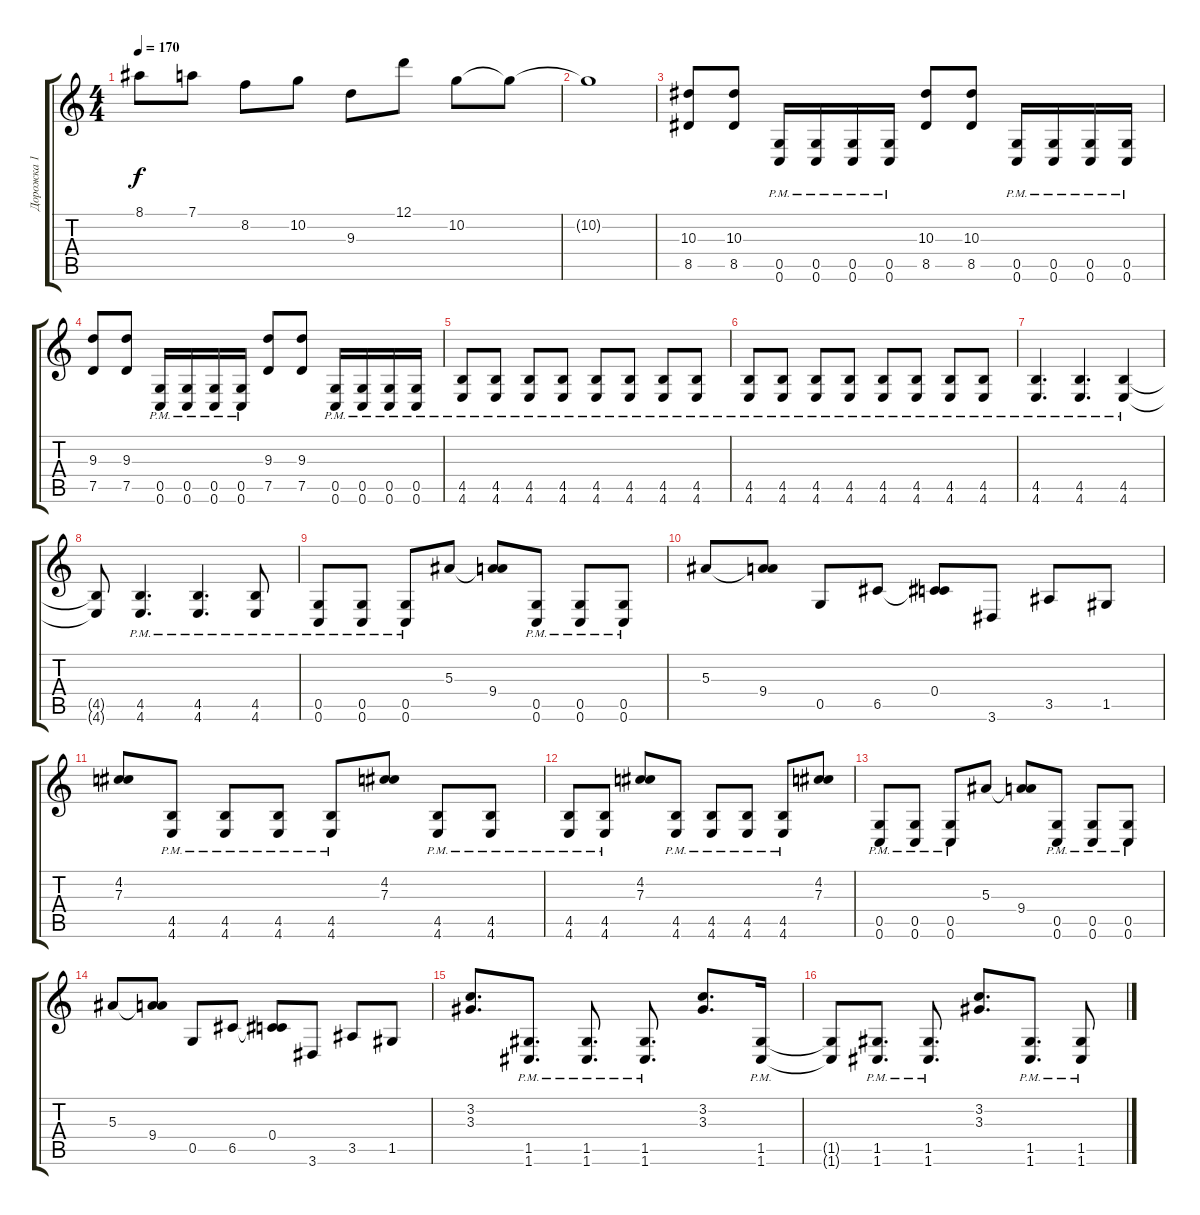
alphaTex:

\track ("Дорожка 1" "Дорожка 1") {instrument distortionguitar}
\staff {score tabs}
\tuning (D4 A3 F3 C3 G2 C2) {hide}
\ts (4 4)
\tempo 170
\clef g2
\ks c
8.1.8{dy f} 7.1.8 8.2.8 10.2.8 9.3.8 12.1.8 10.2.8 10.2{t}.8 |
10.2{t}.1 |
(10.3 8.5).8 (10.3 8.5).8 (0.5{pm} 0.6{pm}).16 (0.5{pm} 0.6{pm}).16 (0.5{pm} 0.6{pm}).16 (0.5{pm} 0.6{pm}).16 (10.3 8.5).8 (10.3 8.5).8 (0.5{pm} 0.6{pm}).16 (0.5{pm} 0.6{pm}).16 (0.5{pm} 0.6{pm}).16 (0.5{pm} 0.6{pm}).16 |
(9.3 7.5).8 (9.3 7.5).8 (0.5{pm} 0.6{pm}).16 (0.5{pm} 0.6{pm}).16 (0.5{pm} 0.6{pm}).16 (0.5{pm} 0.6{pm}).16 (9.3 7.5).8 (9.3 7.5).8 (0.5{pm} 0.6{pm}).16 (0.5{pm} 0.6{pm}).16 (0.5{pm} 0.6{pm}).16 (0.5{pm} 0.6{pm}).16 |
(4.5{pm} 4.6{pm}).8 (4.5{pm} 4.6{pm}).8 (4.5{pm} 4.6{pm}).8 (4.5{pm} 4.6{pm}).8 (4.5{pm} 4.6{pm}).8 (4.5{pm} 4.6{pm}).8 (4.5{pm} 4.6{pm}).8 (4.5{pm} 4.6{pm}).8 |
(4.5{pm} 4.6{pm}).8 (4.5{pm} 4.6{pm}).8 (4.5{pm} 4.6{pm}).8 (4.5{pm} 4.6{pm}).8 (4.5{pm} 4.6{pm}).8 (4.5{pm} 4.6{pm}).8 (4.5{pm} 4.6{pm}).8 (4.5{pm} 4.6{pm}).8 |
(4.5{pm} 4.6{pm}).4{d} (4.5{pm} 4.6{pm}).4{d} (4.5{pm} 4.6{pm}).4 |
(4.5{t} 4.6{t}).8 (4.5{pm} 4.6{pm}).4{d} (4.5{pm} 4.6{pm}).4{d} (4.5{pm} 4.6{pm}).8 |
(0.5{pm} 0.6{pm}).8 (0.5{pm} 0.6{pm}).8 (0.5{pm} 0.6{pm}).8 5.3.8 (5.3{t} 9.4).8 (0.5{pm} 0.6{pm}).8 (0.5{pm} 0.6{pm}).8 (0.5{pm} 0.6{pm}).8 |
5.3.8 (5.3{t} 9.4).8 0.5.8 6.5.8 (0.4 6.5{t}).8 3.6.8 3.5.8 1.5.8 |
(4.2 7.3).8 (4.5{pm} 4.6{pm}).8 (4.5{pm} 4.6{pm}).8 (4.5{pm} 4.6{pm}).8 (4.5{pm} 4.6{pm}).8 (4.2 7.3).8 (4.5{pm} 4.6{pm}).8 (4.5{pm} 4.6{pm}).8 |
(4.5{pm} 4.6{pm}).8 (4.5{pm} 4.6{pm}).8 (4.2 7.3).8 (4.5{pm} 4.6{pm}).8 (4.5{pm} 4.6{pm}).8 (4.5{pm} 4.6{pm}).8 (4.5{pm} 4.6{pm}).8 (4.2 7.3).8 |
(0.5{pm} 0.6{pm}).8 (0.5{pm} 0.6{pm}).8 (0.5{pm} 0.6{pm}).8 5.3.8 (5.3{t} 9.4).8 (0.5{pm} 0.6{pm}).8 (0.5{pm} 0.6{pm}).8 (0.5{pm} 0.6{pm}).8 |
5.3.8 (5.3{t} 9.4).8 0.5.8 6.5.8 (0.4 6.5{t}).8 3.6.8 3.5.8 1.5.8 |
(3.2 3.3).8{d} (1.5{pm} 1.6{pm}).8{d} (1.5{pm} 1.6{pm}).8{d} (1.5{pm} 1.6{pm}).8{d} (3.2 3.3).8{d} (1.5{pm} 1.6{pm}).16 |
(1.5{t} 1.6{t}).8 (1.5{pm} 1.6{pm}).8{d} (1.5{pm} 1.6{pm}).8{d} (3.2 3.3).8{d} (1.5{pm} 1.6{pm}).8{d} (1.5{pm} 1.6{pm}).8
